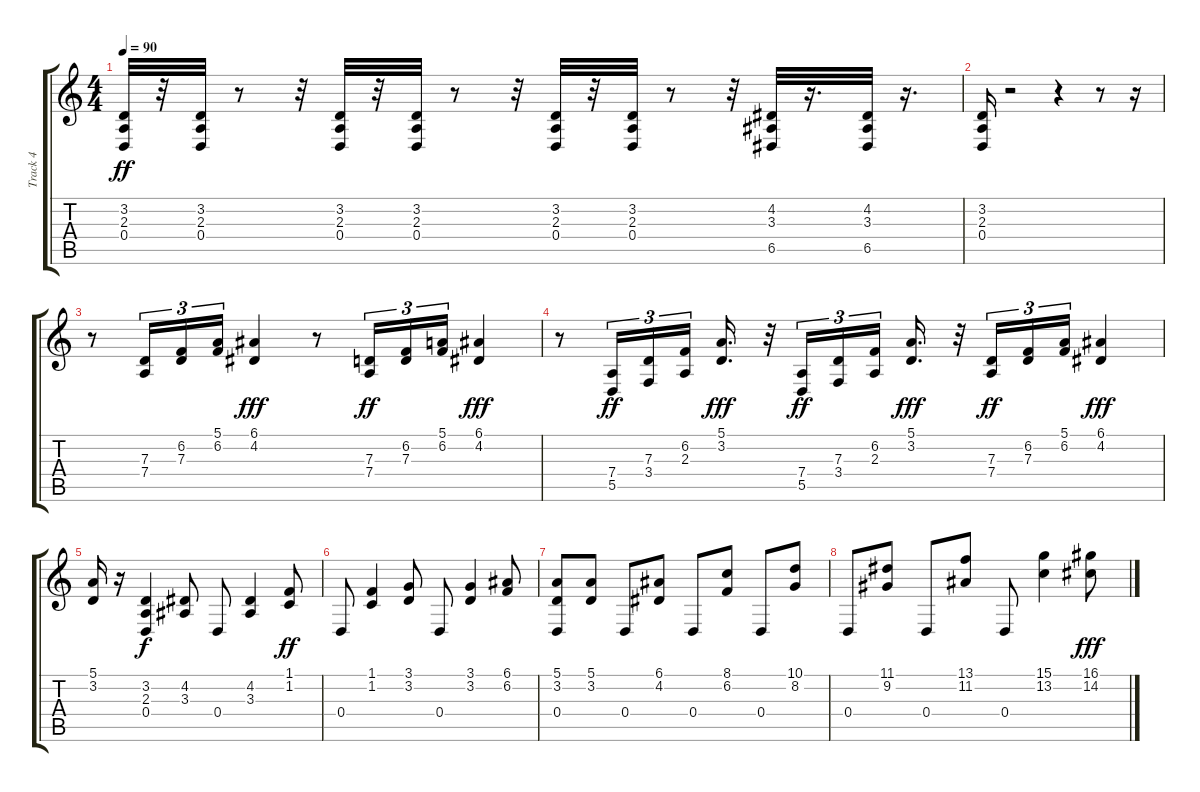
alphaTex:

\track ("Track 4" "Track 4") {instrument synthbrass1}
\staff {score tabs}
\tuning (E4 B3 G3 D3 A2 E2) {hide}
\ts (4 4)
\tempo 90
\clef g2
\ks c
(3.2 2.3 0.4).32{dy ff} r.32 (3.2 2.3 0.4).32 r.8 r.32 (3.2 2.3 0.4).32 r.32 (3.2 2.3 0.4).32 r.8 r.32 (3.2 2.3 0.4).32 r.32 (3.2 2.3 0.4).32 r.8 r.32 (4.2 3.3 6.5).32 r.16{d} (4.2 3.3 6.5).32 r.16{d} |
(3.2 2.3 0.4).16 r.2 r.4 r.8 r.16 |
r.8 (7.3 7.4).16{tu (3 2)} (6.2 7.3).16{tu (3 2)} (5.1 6.2).16{tu (3 2)} (6.1 4.2).4{dy fff} r.8 (7.3 7.4).16{tu (3 2) dy ff} (6.2 7.3).16{tu (3 2)} (5.1 6.2).16{tu (3 2)} (6.1 4.2).4{dy fff} |
r.8 (7.4 5.5).16{tu (3 2) dy ff} (7.3 3.4).16{tu (3 2)} (6.2 2.3).16{tu (3 2)} (5.1 3.2).16{d dy fff} r.32 (7.4 5.5).16{tu (3 2) dy ff} (7.3 3.4).16{tu (3 2)} (6.2 2.3).16{tu (3 2)} (5.1 3.2).16{d dy fff} r.32 (7.3 7.4).16{tu (3 2) dy ff} (6.2 7.3).16{tu (3 2)} (5.1 6.2).16{tu (3 2)} (6.1 4.2).4{dy fff} |
(5.1 3.2).16 r.16 (3.2 2.3 0.4).4{dy f} (4.2 3.3).8 0.4.8 (4.2 3.3).4 (1.1 1.2).8{dy ff} |
0.4.8 (1.1 1.2).4 (3.1 3.2).8 0.4.8 (3.1 3.2).4 (6.1 6.2).8 |
(5.1 3.2 0.4).8 (5.1 3.2).8 0.4.8 (6.1 4.2).8 0.4.8 (8.1 6.2).8 0.4.8 (10.1 8.2).8 |
0.4.8 (11.1 9.2).8 0.4.8 (13.1 11.2).8 0.4.8 (15.1 13.2).4 (16.1 14.2).8{dy fff}
